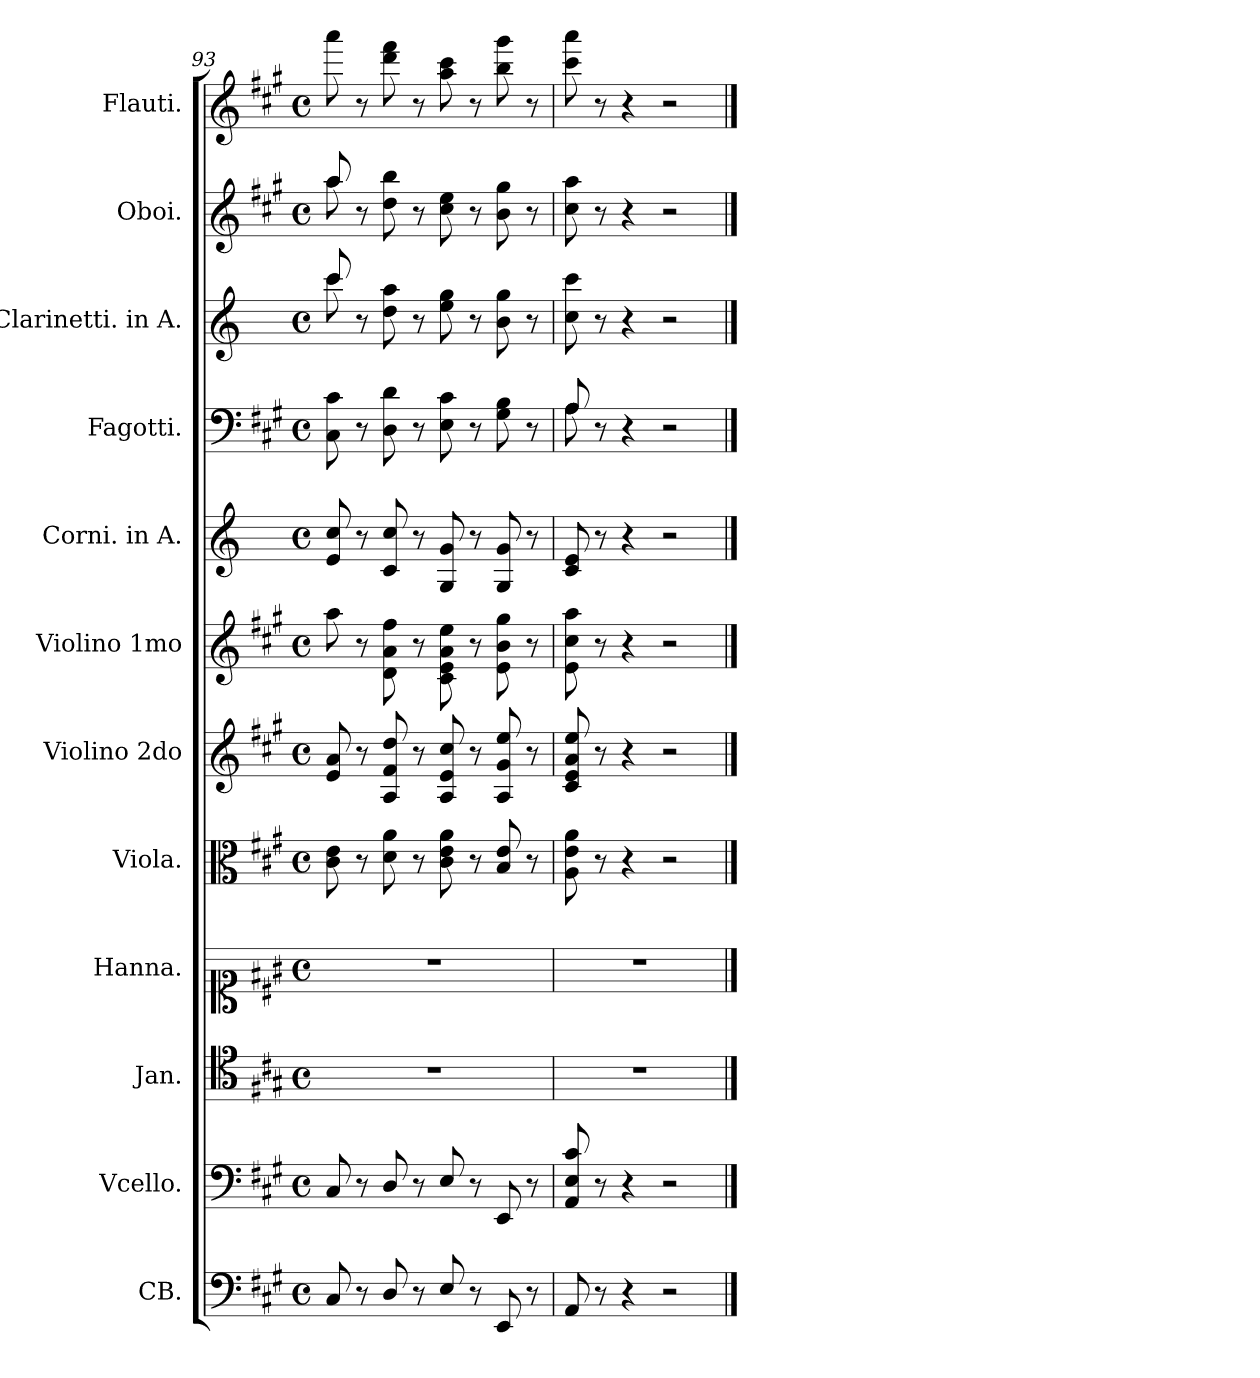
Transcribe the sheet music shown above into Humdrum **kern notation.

**kern	**kern	**kern	**kern	**kern	**kern	**kern	**kern	**kern	**kern	**kern	**kern
*part12	*part11	*part10	*part9	*part8	*part7	*part6	*part5	*part4	*part3	*part2	*part1
*staff12	*staff11	*staff10	*staff9	*staff8	*staff7	*staff6	*staff5	*staff4	*staff3	*staff2	*staff1
*I"CB.	*I"Vcello.	*I"Jan.	*I"Hanna.	*I"Viola.	*I"Violino 2do	*I"Violino 1mo	*I"Corni. in A.	*I"Fagotti.	*I"Clarinetti. in A.	*I"Oboi.	*I"Flauti.
*I'Cb	*	*	*	*I'Vla	*I'Vln	*I'Vln	*	*	*I'Cl	*I'Ob	*I'Fl
*clefF4	*clefF4	*clefC4	*clefC1	*clefC3	*clefG2	*clefG2	*clefG2	*clefF4	*clefG2	*clefG2	*clefG2
*ITrd8c12	*	*	*	*	*	*	*ITrd2c3	*	*ITrd2c3	*	*
*k[f#c#g#]	*k[f#c#g#]	*k[f#c#g#]	*k[f#c#g#]	*k[f#c#g#]	*k[f#c#g#]	*k[f#c#g#]	*k[f#c#g#]	*k[f#c#g#]	*k[f#c#g#]	*k[f#c#g#]	*k[f#c#g#]
*M4/4	*M4/4	*M4/4	*M4/4	*M4/4	*M4/4	*M4/4	*M4/4	*M4/4	*M4/4	*M4/4	*M4/4
*met(c)	*met(c)	*met(c)	*met(c)	*met(c)	*met(c)	*met(c)	*met(c)	*met(c)	*met(c)	*met(c)	*met(c)
=93	=93	=93	=93	=93	=93	=93	=93	=93	=93	=93	=93
*	*	*	*	*	*	*	*	*	*^	*^	*
8CC#/	8C#/	1r	1r	8c#\ 8e\	8e/ 8a/	8aa\	8c#/ 8a/	8C#\ 8c#\	8aa/	8aa\	8aa/	8aa\	8aaa\
8r	8r	.	.	8r	8r	8r	8r	8r	8r	8ryy	8r	8ryy	8r
8DD/	8D/	.	.	8d\ 8a\	8A/ 8f#/ 8dd/	8d\ 8a\ 8ff#\	8A/ 8a/	8D\ 8d\	8b\ 8ff#\	4ryy	8dd\ 8bb\	4ryy	8ddd\ 8fff#\
8r	8r	.	.	8r	8r	8r	8r	8r	8r	.	8r	.	8r
8EE/	8E/	.	.	8c#\ 8e\ 8a\	8A/ 8e/ 8cc#/	8c#\ 8e\ 8a\ 8ee\	8E/ 8e/	8E\ 8c#\	8cc#\ 8ee\	2ryy	8cc#\ 8ee\	2ryy	8aa\ 8ccc#\
8r	8r	.	.	8r	8r	8r	8r	8r	8r	.	8r	.	8r
8EEE/	8EE/	.	.	8B/ 8e/	8A/ 8g#/ 8ee/	8e\ 8b\ 8gg#\	8E/ 8e/	8G#\ 8B\	8g#\ 8ee\	.	8b\ 8gg#\	.	8bb\ 8ggg#\
8r	8r	.	.	8r	8r	8r	8r	8r	8r	.	8r	.	8r
*	*	*	*	*	*	*	*	*	*v	*v	*	*	*
*	*	*	*	*	*	*	*	*	*	*v	*v	*
=94	=94	=94	=94	=94	=94	=94	=94	=94	=94	=94	=94
*	*	*	*	*	*	*	*	*^	*	*	*
8AAA/	8AA/ 8E/ 8c#/	1r	1r	8A\ 8e\ 8a\	8c#/ 8e/ 8a/ 8ee/	8e\ 8cc#\ 8aa\	8A/ 8c#/	8A/	8A\	8a\ 8aa\	8cc#\ 8aa\	8ccc#\ 8aaa\
8r	8r	.	.	8r	8r	8r	8r	8r	8ryy	8r	8r	8r
4r	4r	.	.	4r	4r	4r	4r	4r	4ryy	4r	4r	4r
2r	2r	.	.	2r	2r	2r	2r	2r	2ryy	2r	2r	2r
*	*	*	*	*	*	*	*	*v	*v	*	*	*
==	==	==	==	==	==	==	==	==	==	==	==
*-	*-	*-	*-	*-	*-	*-	*-	*-	*-	*-	*-
